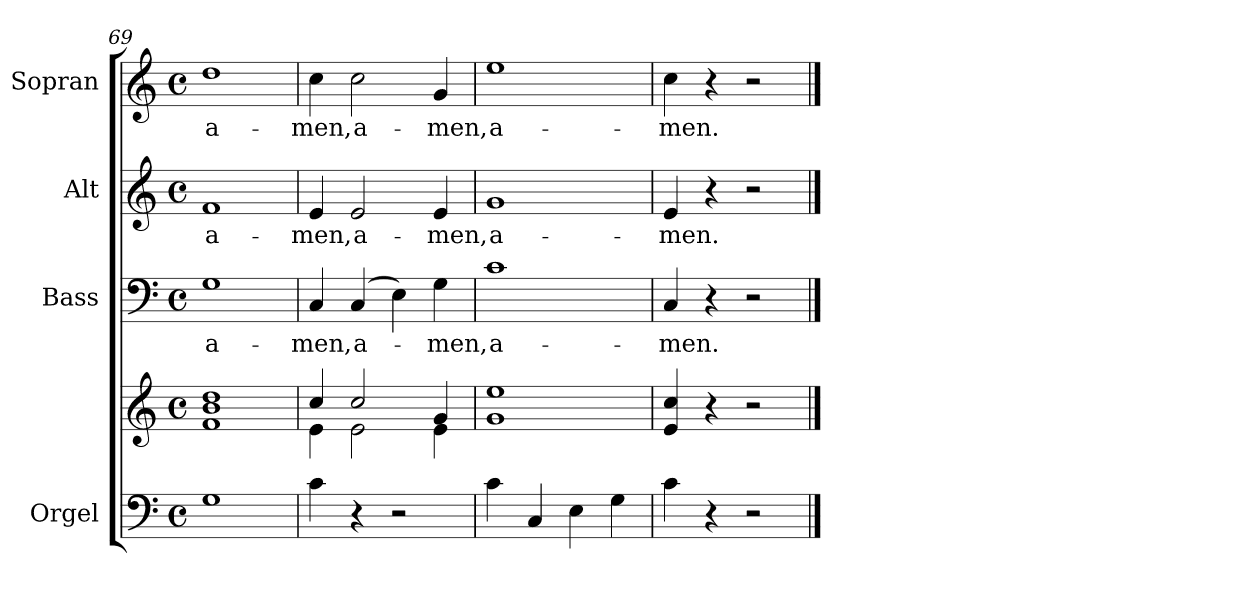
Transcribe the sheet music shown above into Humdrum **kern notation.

**kern	**kern	**kern	**text	**kern	**text	**kern	**text
*part4	*part4	*part3	*part3	*part2	*part2	*part1	*part1
*staff5	*staff4	*staff3	*staff3	*staff2	*staff2	*staff1	*staff1
*I"Orgel	*	*I"Bass	*	*I"Alt	*	*I"Sopran	*
*I'Org.	*	*I'B.	*	*I'A.	*	*I'S.	*
*clefF4	*clefG2	*clefF4	*	*clefG2	*	*clefG2	*
*k[]	*k[]	*k[]	*	*k[]	*	*k[]	*
*C:	*C:	*C:	*	*C:	*	*C:	*
*M4/4	*M4/4	*M4/4	*	*M4/4	*	*M4/4	*
*met(c)	*met(c)	*met(c)	*	*met(c)	*	*met(c)	*
=69	=69	=69	=69	=69	=69	=69	=69
*	*^	*	*	*	*	*	*
!	!	!	!	!LO:LY:b	!	!LO:LY:b	!	!LO:LY:b
1G	1b 1dd	1f	1G	a-	1f	a-	1dd	a-
=70	=70	=70	=70	=70	=70	=70	=70	=70
!	!	!	!	!LO:LY:b	!	!LO:LY:b	!	!LO:LY:b
4c\	4cc/	4e\	4C/	-men,	4e/	-men,	4cc\	-men,
!	!	!	!	!LO:LY:b	!	!LO:LY:b	!	!LO:LY:b
4r	2cc/	2e\	(4C/	a-	2e/	a-	2cc\	a-
2r	.	.	4E\)	.	.	.	.	.
!	!	!	!	!LO:LY:b	!	!LO:LY:b	!	!LO:LY:b
.	4g/	4e\	4G\	-men,	4e/	-men,	4g/	-men,
=71	=71	=71	=71	=71	=71	=71	=71	=71
!	!	!	!	!LO:LY:b	!	!LO:LY:b	!	!LO:LY:b
*	*v	*v	*	*	*	*	*	*
4c\	1g 1ee	1c	a-	1g	a-	1ee	a-
4C/	.	.	.	.	.	.	.
4E\	.	.	.	.	.	.	.
4G\	.	.	.	.	.	.	.
=72	=72	=72	=72	=72	=72	=72	=72
!	!	!	!LO:LY:b	!	!LO:LY:b	!	!LO:LY:b
4c\	4e/ 4cc/	4C/	-men.	4e/	-men.	4cc\	-men.
4r	4r	4r	.	4r	.	4r	.
2r	2r	2r	.	2r	.	2r	.
==	==	==	==	==	==	==	==
*-	*-	*-	*-	*-	*-	*-	*-
